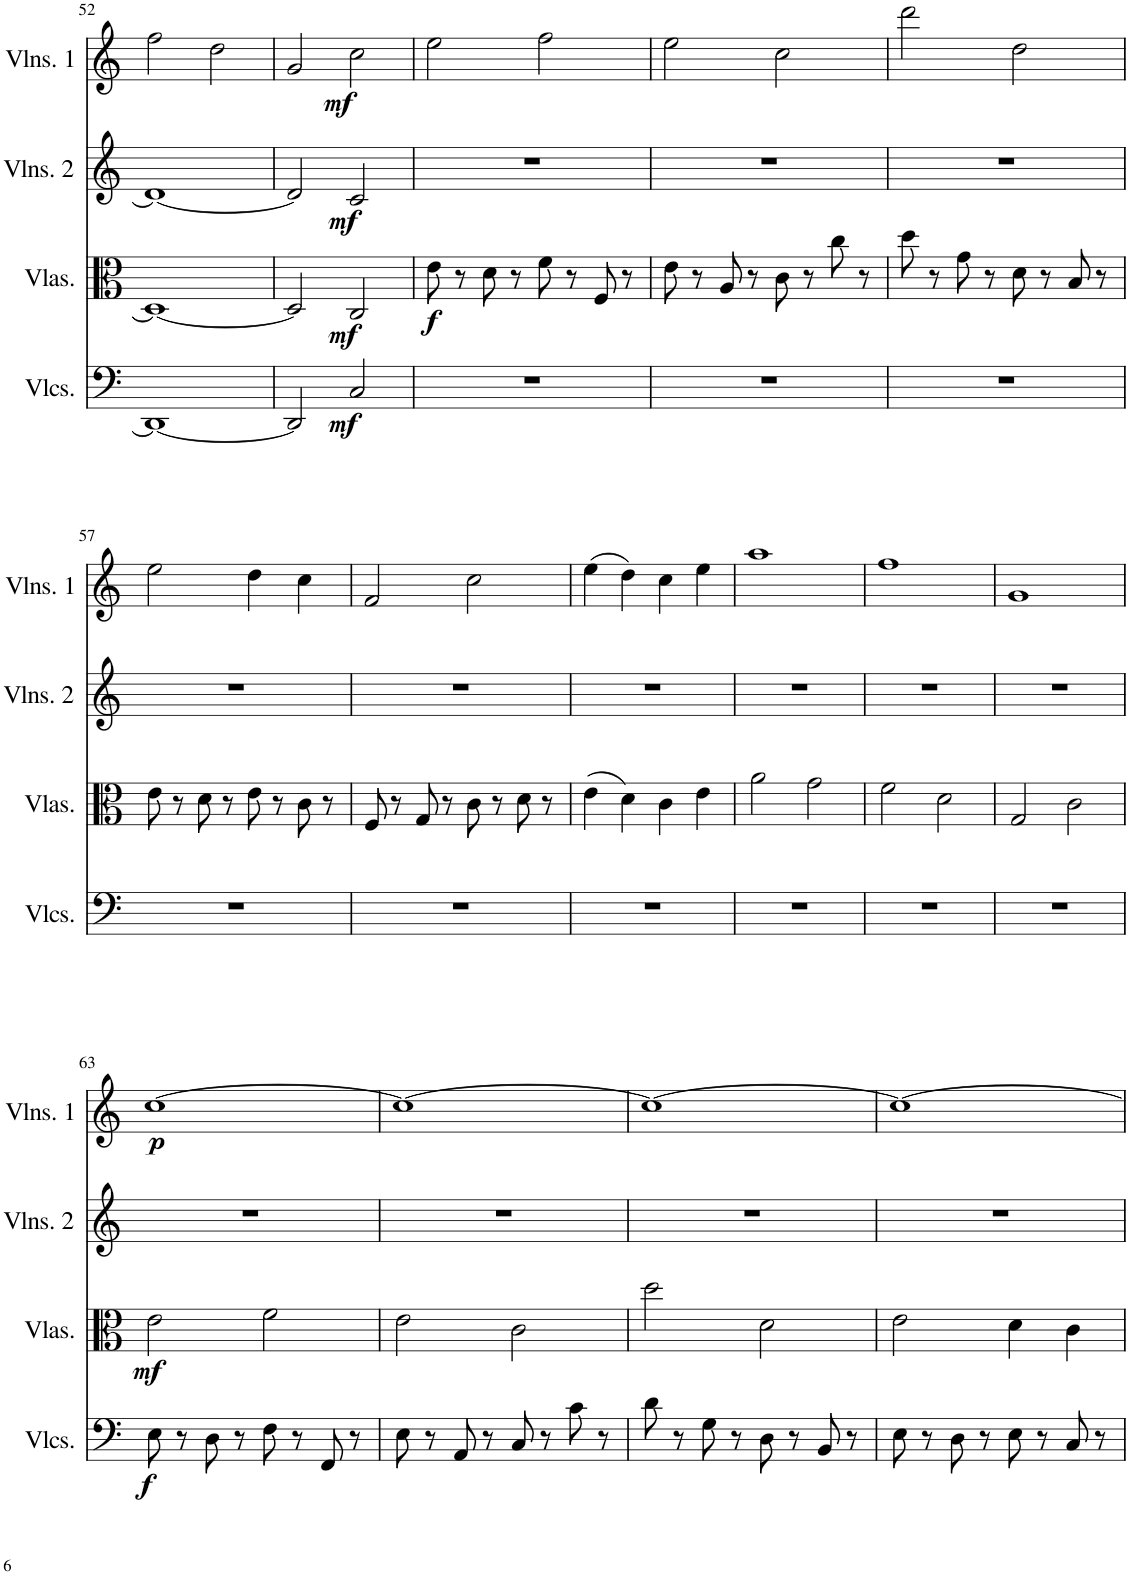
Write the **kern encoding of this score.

**kern	**dynam	**kern	**dynam	**kern	**dynam	**kern	**dynam
*part4	*part4	*part3	*part3	*part2	*part2	*part1	*part1
*staff4	*staff4	*staff3	*staff3	*staff2	*staff2	*staff1	*staff1
*I"Violoncellos	*	*I"Violas	*	*I"Violins 2	*	*I"Violins 1	*
*I'Vlcs.	*	*I'Vlas.	*	*I'Vlns. 2	*	*I'Vlns. 1	*
!!LO:PB:g=z
*clefF4	*	*clefC3	*	*clefG2	*	*clefG2	*
*k[]	*	*k[]	*	*k[]	*	*k[]	*
*M4/4	*	*M4/4	*	*M4/4	*	*M4/4	*
=52	=52	=52	=52	=52	=52	=52	=52
1DD_	.	1D_	.	1d_	.	2ff\	.
.	.	.	.	.	.	2dd\	.
=53	=53	=53	=53	=53	=53	=53	=53
2DD/]	.	2D/]	.	2d/]	.	2g/	.
!	!LO:DY:b	!	!LO:DY:b	!	!LO:DY:b	!	!LO:DY:b
2C/	mf	2C/	mf	2c/	mf	2cc\	mf
=54	=54	=54	=54	=54	=54	=54	=54
!	!	!	!LO:DY:b	!	!	!	!
1r	.	8e\	f	1r	.	2ee\	.
.	.	8r	.	.	.	.	.
.	.	8d\	.	.	.	.	.
.	.	8r	.	.	.	.	.
.	.	8f\	.	.	.	2ff\	.
.	.	8r	.	.	.	.	.
.	.	8F/	.	.	.	.	.
.	.	8r	.	.	.	.	.
=55	=55	=55	=55	=55	=55	=55	=55
1r	.	8e\	.	1r	.	2ee\	.
.	.	8r	.	.	.	.	.
.	.	8A/	.	.	.	.	.
.	.	8r	.	.	.	.	.
.	.	8c\	.	.	.	2cc\	.
.	.	8r	.	.	.	.	.
.	.	8cc\	.	.	.	.	.
.	.	8r	.	.	.	.	.
=56	=56	=56	=56	=56	=56	=56	=56
1r	.	8dd\	.	1r	.	2ddd\	.
.	.	8r	.	.	.	.	.
.	.	8g\	.	.	.	.	.
.	.	8r	.	.	.	.	.
.	.	8d\	.	.	.	2dd\	.
.	.	8r	.	.	.	.	.
.	.	8B/	.	.	.	.	.
.	.	8r	.	.	.	.	.
!!LO:LB:g=z
=57	=57	=57	=57	=57	=57	=57	=57
1r	.	8e\	.	1r	.	2ee\	.
.	.	8r	.	.	.	.	.
.	.	8d\	.	.	.	.	.
.	.	8r	.	.	.	.	.
.	.	8e\	.	.	.	4dd\	.
.	.	8r	.	.	.	.	.
.	.	8c\	.	.	.	4cc\	.
.	.	8r	.	.	.	.	.
=58	=58	=58	=58	=58	=58	=58	=58
1r	.	8F/	.	1r	.	2f/	.
.	.	8r	.	.	.	.	.
.	.	8G/	.	.	.	.	.
.	.	8r	.	.	.	.	.
.	.	8c\	.	.	.	2cc\	.
.	.	8r	.	.	.	.	.
.	.	8d\	.	.	.	.	.
.	.	8r	.	.	.	.	.
=59	=59	=59	=59	=59	=59	=59	=59
1r	.	(4e\	.	1r	.	(4ee\	.
.	.	4d\)	.	.	.	4dd\)	.
.	.	4c\	.	.	.	4cc\	.
.	.	4e\	.	.	.	4ee\	.
=60	=60	=60	=60	=60	=60	=60	=60
1r	.	2a\	.	1r	.	1aa	.
.	.	2g\	.	.	.	.	.
=61	=61	=61	=61	=61	=61	=61	=61
1r	.	2f\	.	1r	.	1ff	.
.	.	2d\	.	.	.	.	.
=62	=62	=62	=62	=62	=62	=62	=62
1r	.	2G/	.	1r	.	1g	.
.	.	2c\	.	.	.	.	.
!!LO:LB:g=z
=63	=63	=63	=63	=63	=63	=63	=63
!	!LO:DY:b	!	!LO:DY:b	!	!	!	!LO:DY:b
8E\	f	2e\	mf	1r	.	[1cc	p
8r	.	.	.	.	.	.	.
8D\	.	.	.	.	.	.	.
8r	.	.	.	.	.	.	.
8F\	.	2f\	.	.	.	.	.
8r	.	.	.	.	.	.	.
8FF/	.	.	.	.	.	.	.
8r	.	.	.	.	.	.	.
=64	=64	=64	=64	=64	=64	=64	=64
8E\	.	2e\	.	1r	.	1cc_	.
8r	.	.	.	.	.	.	.
8AA/	.	.	.	.	.	.	.
8r	.	.	.	.	.	.	.
8C/	.	2c\	.	.	.	.	.
8r	.	.	.	.	.	.	.
8c\	.	.	.	.	.	.	.
8r	.	.	.	.	.	.	.
=65	=65	=65	=65	=65	=65	=65	=65
8d\	.	2dd\	.	1r	.	1cc_	.
8r	.	.	.	.	.	.	.
8G\	.	.	.	.	.	.	.
8r	.	.	.	.	.	.	.
8D\	.	2d\	.	.	.	.	.
8r	.	.	.	.	.	.	.
8BB/	.	.	.	.	.	.	.
8r	.	.	.	.	.	.	.
=66	=66	=66	=66	=66	=66	=66	=66
8E\	.	2e\	.	1r	.	1cc_	.
8r	.	.	.	.	.	.	.
8D\	.	.	.	.	.	.	.
8r	.	.	.	.	.	.	.
8E\	.	4d\	.	.	.	.	.
8r	.	.	.	.	.	.	.
8C/	.	4c\	.	.	.	.	.
8r	.	.	.	.	.	.	.
=	=	=	=	=	=	=	=
*-	*-	*-	*-	*-	*-	*-	*-
